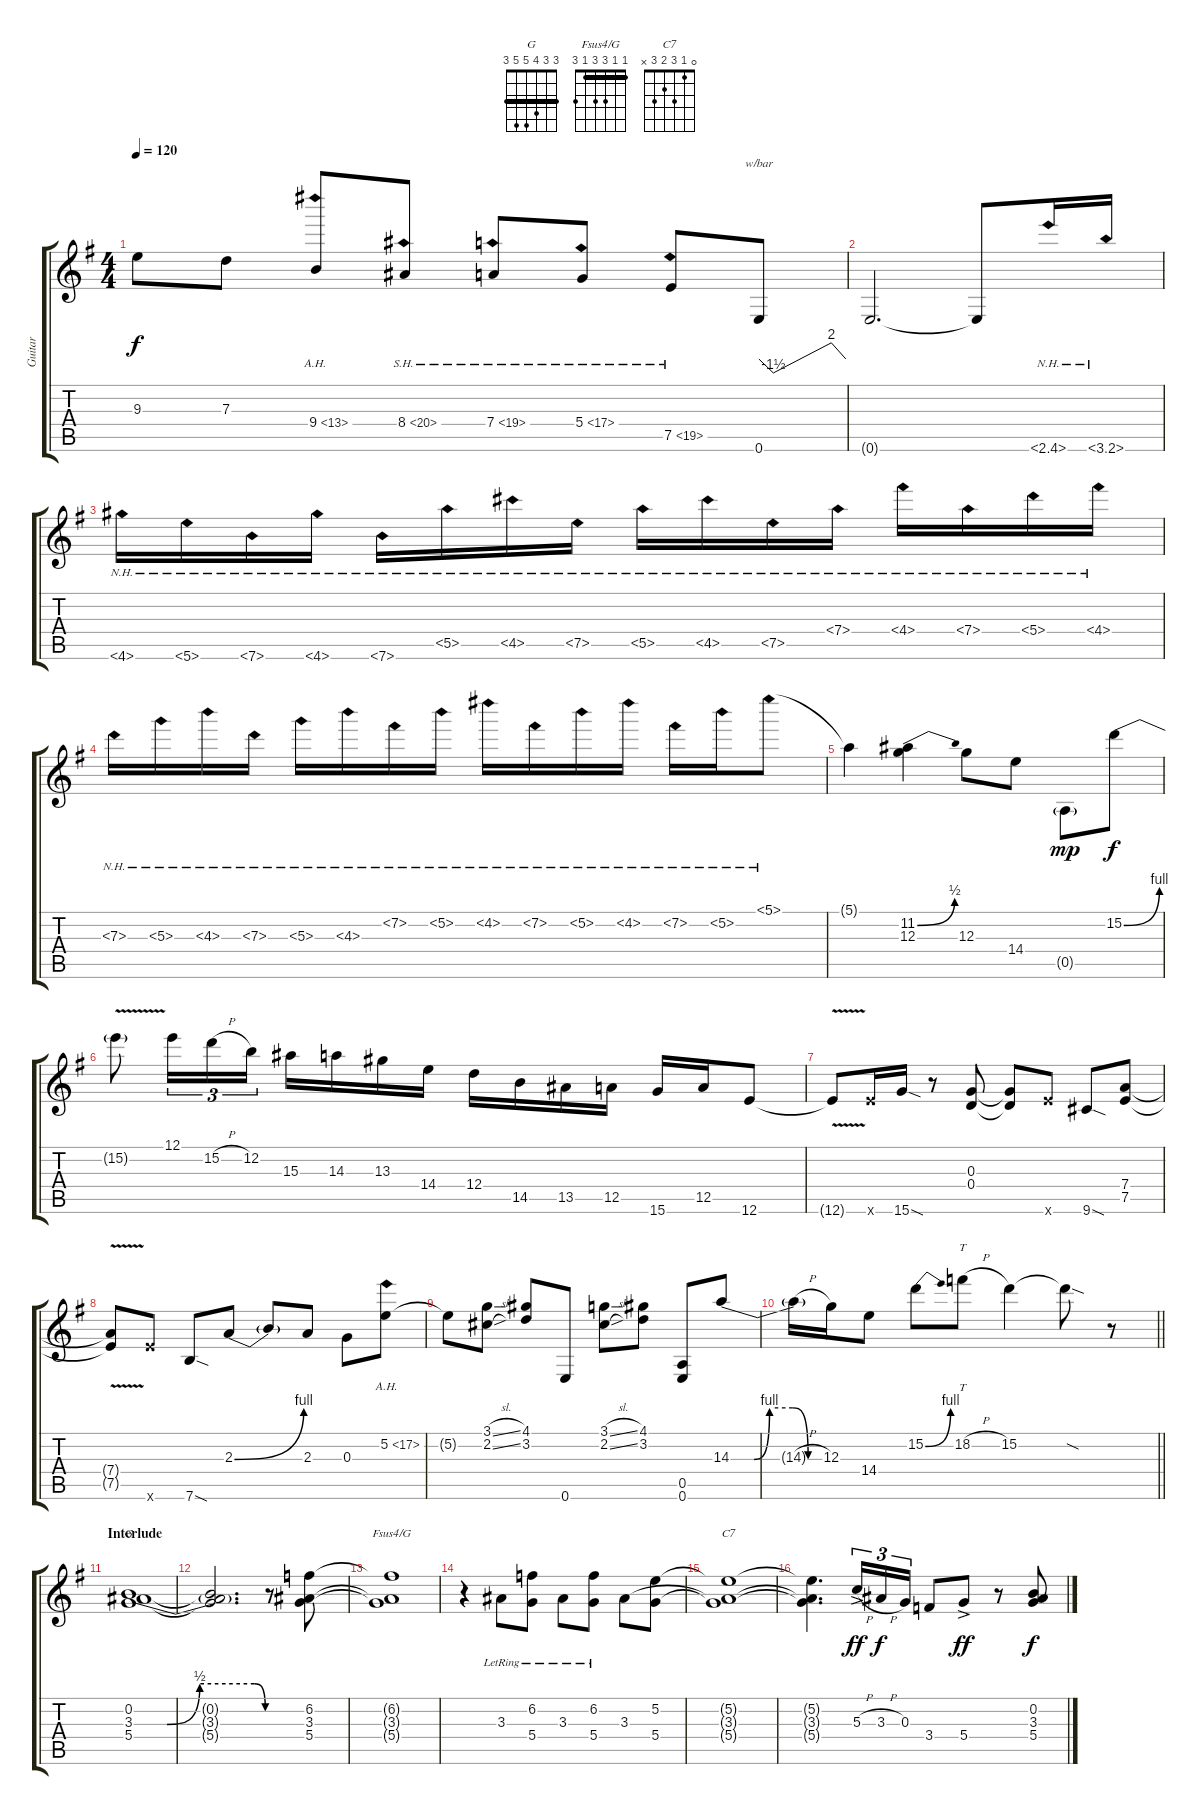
\track ("Guitar" "Guitar") {instrument overdrivenguitar}
\staff {score tabs}
\tuning (E4 B3 G3 D3 A2 E2) {hide}
\chord ("G" 3 3 4 5 5 3) {barre 3}
\chord ("Fsus4/G" 1 1 3 3 1 3) {barre 1}
\chord ("C7" 0 1 3 2 3 x)
\ts (4 4)
\tempo 120
\clef g2
\ks g
9.3{t}.8{dy f} 7.3.8 9.4{ah 4}.8 8.4{sh 12}.8 7.4{sh 12}.8 5.4{sh 12}.8 7.5{sh 12}.8 0.6.8{tbe (custom default 0 0 10 -6 50 8 60 0)} |
0.6{t}.2{d} 0.6{t}.8 2.6{nh}.16 3.6{nh}.16 |
4.6{nh}.16 5.6{nh}.16 7.6{nh}.16 4.6{nh}.16 7.6{nh}.16 5.5{nh}.16 4.5{nh}.16 7.5{nh}.16 5.5{nh}.16 4.5{nh}.16 7.5{nh}.16 7.4{nh}.16 4.4{nh}.16 7.4{nh}.16 5.4{nh}.16 4.4{nh}.16 |
7.3{nh}.16 5.3{nh}.16 4.3{nh}.16 7.3{nh}.16 5.3{nh}.16 4.3{nh}.16 7.2{nh}.16 5.2{nh}.16 4.2{nh}.16 7.2{nh}.16 5.2{nh}.16 4.2{nh}.16 7.2{nh}.16 5.2{nh}.16 5.1{nh}.8 |
5.1{t}.4 (11.2{be (bend 0 0 60 2)} 12.3).4 12.3.8 14.4.8 0.5{g}.8{dy mp} 15.2{be (bend 0 0 60 4)}.8{dy f} |
15.2{v t}.8 12.1.16{tu (3 2)} 15.2{h}.16{tu (3 2)} 12.2.16{tu (3 2)} 15.3.16 14.3.16 13.3.16 14.4.16 12.4.16 14.5.16 13.5.16 12.5.16 15.6.16 12.5.16 12.6.8 |
12.6{v t}.8 12.6{x}.16 15.6{sod}.16 r.8 (0.3 0.4).8 (0.3{t} 0.4{t}).8 12.6{x}.8 9.6{sod}.8 (7.4 7.5).8 |
(7.4{v t} 7.5{t}).8 12.6{x}.8 7.6{sod}.8 2.3{be (bend 0 0 60 4)}.8 2.3{t}.8 2.3.8 0.3.8 5.2{ah 12}.8 |
5.2{t}.8 (3.1{sl} 2.2{sl}).8 (4.1 3.2).8 0.6.8 (3.1{sl} 2.2{sl}).8 (4.1 3.2).8 (0.5 0.6).8 14.3{be (custom 0 0 15 0 25 4 40 4 50 0 60 0)}.8 |
\barLineRight lightlight
14.3{h t}.16 12.3.16 14.4.8 15.2{be (bend 0 0 60 4)}.8 18.2{h}.8{tt} 15.2.4 15.2{sod t}.8 r.8 |
\section ("" "Interlude")
(0.2 3.3{be (custom 0 0 15 0 30 2 55 2 60 0)} 5.4).1{ch "G" instrument overdrivenguitar} |
(0.2{t} 3.3{t} 5.4{t}).2{d} r.8 (6.2 3.3 5.4).8 |
(6.2{t} 3.3{t} 5.4{t}).1{ch "Fsus4/G"} |
r.4 3.3{lr}.8 (6.2{lr} 5.4{lr}).8 3.3{lr}.8 (6.2{lr} 5.4{lr}).8 3.3.8 (5.2 5.4).8 |
(5.2{t} 3.3{t} 5.4{t}).1{ch "C7"} |
(5.2{t} 3.3{t} 5.4{t}).4{d} 5.3{h ac}.16{tu (3 2) dy ff} 3.3{h}.16{tu (3 2) dy f} 0.3.16{tu (3 2)} 3.4.8 5.4{ac}.8{dy ff} r.8 (0.2 3.3 5.4).8{dy f}
